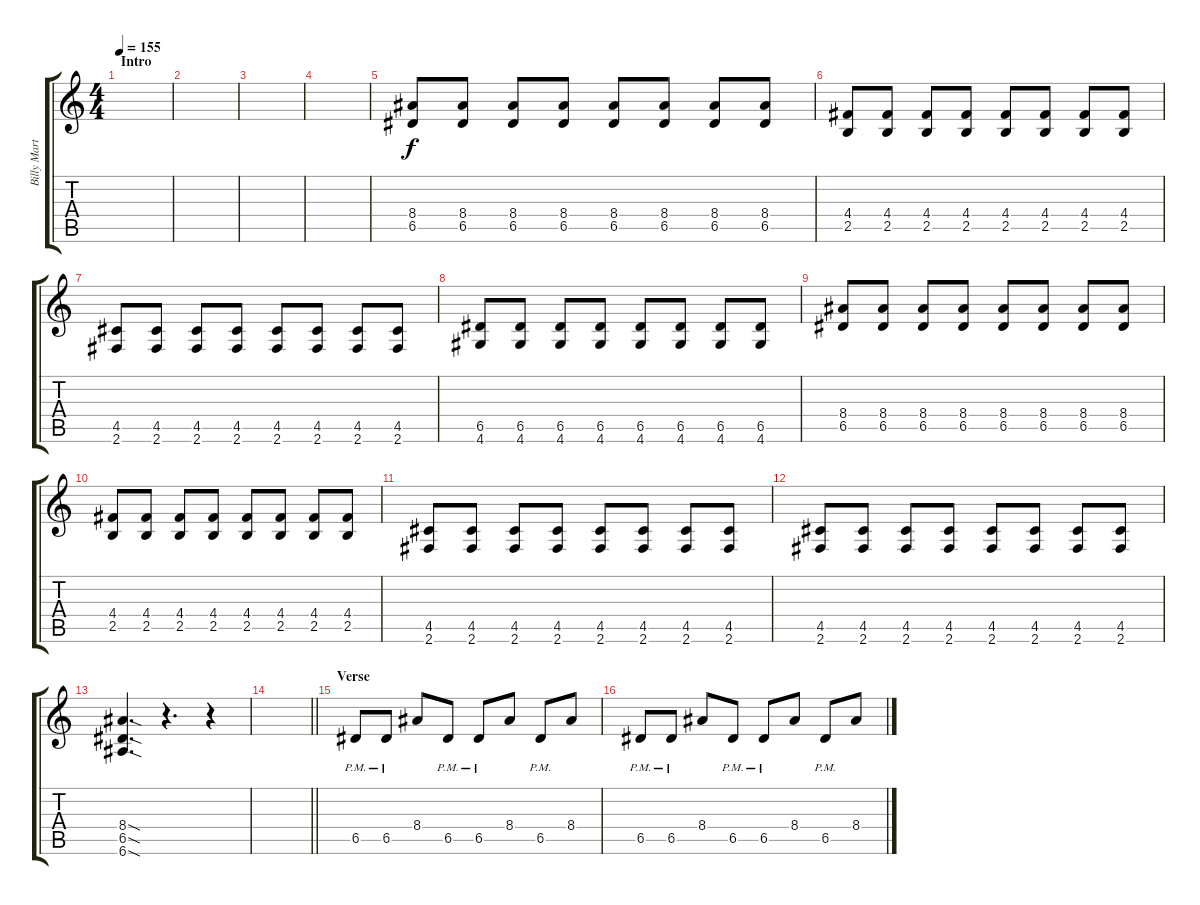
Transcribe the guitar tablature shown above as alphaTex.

\track ("Billy Martin [Lead Guitar II]" "Billy Mart") {instrument distortionguitar}
\staff {score tabs}
\tuning (E4 B3 G3 D3 A2 E2) {hide}
\ts (4 4)
\section ("" "Intro")
\tempo 155
\clef g2
\ks c
|
|
|
|
(8.4 6.5).8 (8.4 6.5).8 (8.4 6.5).8 (8.4 6.5).8 (8.4 6.5).8 (8.4 6.5).8 (8.4 6.5).8 (8.4 6.5).8 |
(4.4 2.5).8 (4.4 2.5).8 (4.4 2.5).8 (4.4 2.5).8 (4.4 2.5).8 (4.4 2.5).8 (4.4 2.5).8 (4.4 2.5).8 |
(4.5 2.6).8 (4.5 2.6).8 (4.5 2.6).8 (4.5 2.6).8 (4.5 2.6).8 (4.5 2.6).8 (4.5 2.6).8 (4.5 2.6).8 |
(6.5 4.6).8 (6.5 4.6).8 (6.5 4.6).8 (6.5 4.6).8 (6.5 4.6).8 (6.5 4.6).8 (6.5 4.6).8 (6.5 4.6).8 |
(8.4 6.5).8 (8.4 6.5).8 (8.4 6.5).8 (8.4 6.5).8 (8.4 6.5).8 (8.4 6.5).8 (8.4 6.5).8 (8.4 6.5).8 |
(4.4 2.5).8 (4.4 2.5).8 (4.4 2.5).8 (4.4 2.5).8 (4.4 2.5).8 (4.4 2.5).8 (4.4 2.5).8 (4.4 2.5).8 |
(4.5 2.6).8 (4.5 2.6).8 (4.5 2.6).8 (4.5 2.6).8 (4.5 2.6).8 (4.5 2.6).8 (4.5 2.6).8 (4.5 2.6).8 |
(4.5 2.6).8 (4.5 2.6).8 (4.5 2.6).8 (4.5 2.6).8 (4.5 2.6).8 (4.5 2.6).8 (4.5 2.6).8 (4.5 2.6).8 |
(8.4{sod} 6.5{sod} 6.6{sod}).4{d} r.4{d} r.4 |
\barLineRight lightlight
|
\section ("" "Verse")
6.5{pm}.8 6.5{pm}.8 8.4.8 6.5{pm}.8 6.5{pm}.8 8.4.8 6.5{pm}.8 8.4.8 |
6.5{pm}.8 6.5{pm}.8 8.4.8 6.5{pm}.8 6.5{pm}.8 8.4.8 6.5{pm}.8 8.4.8
